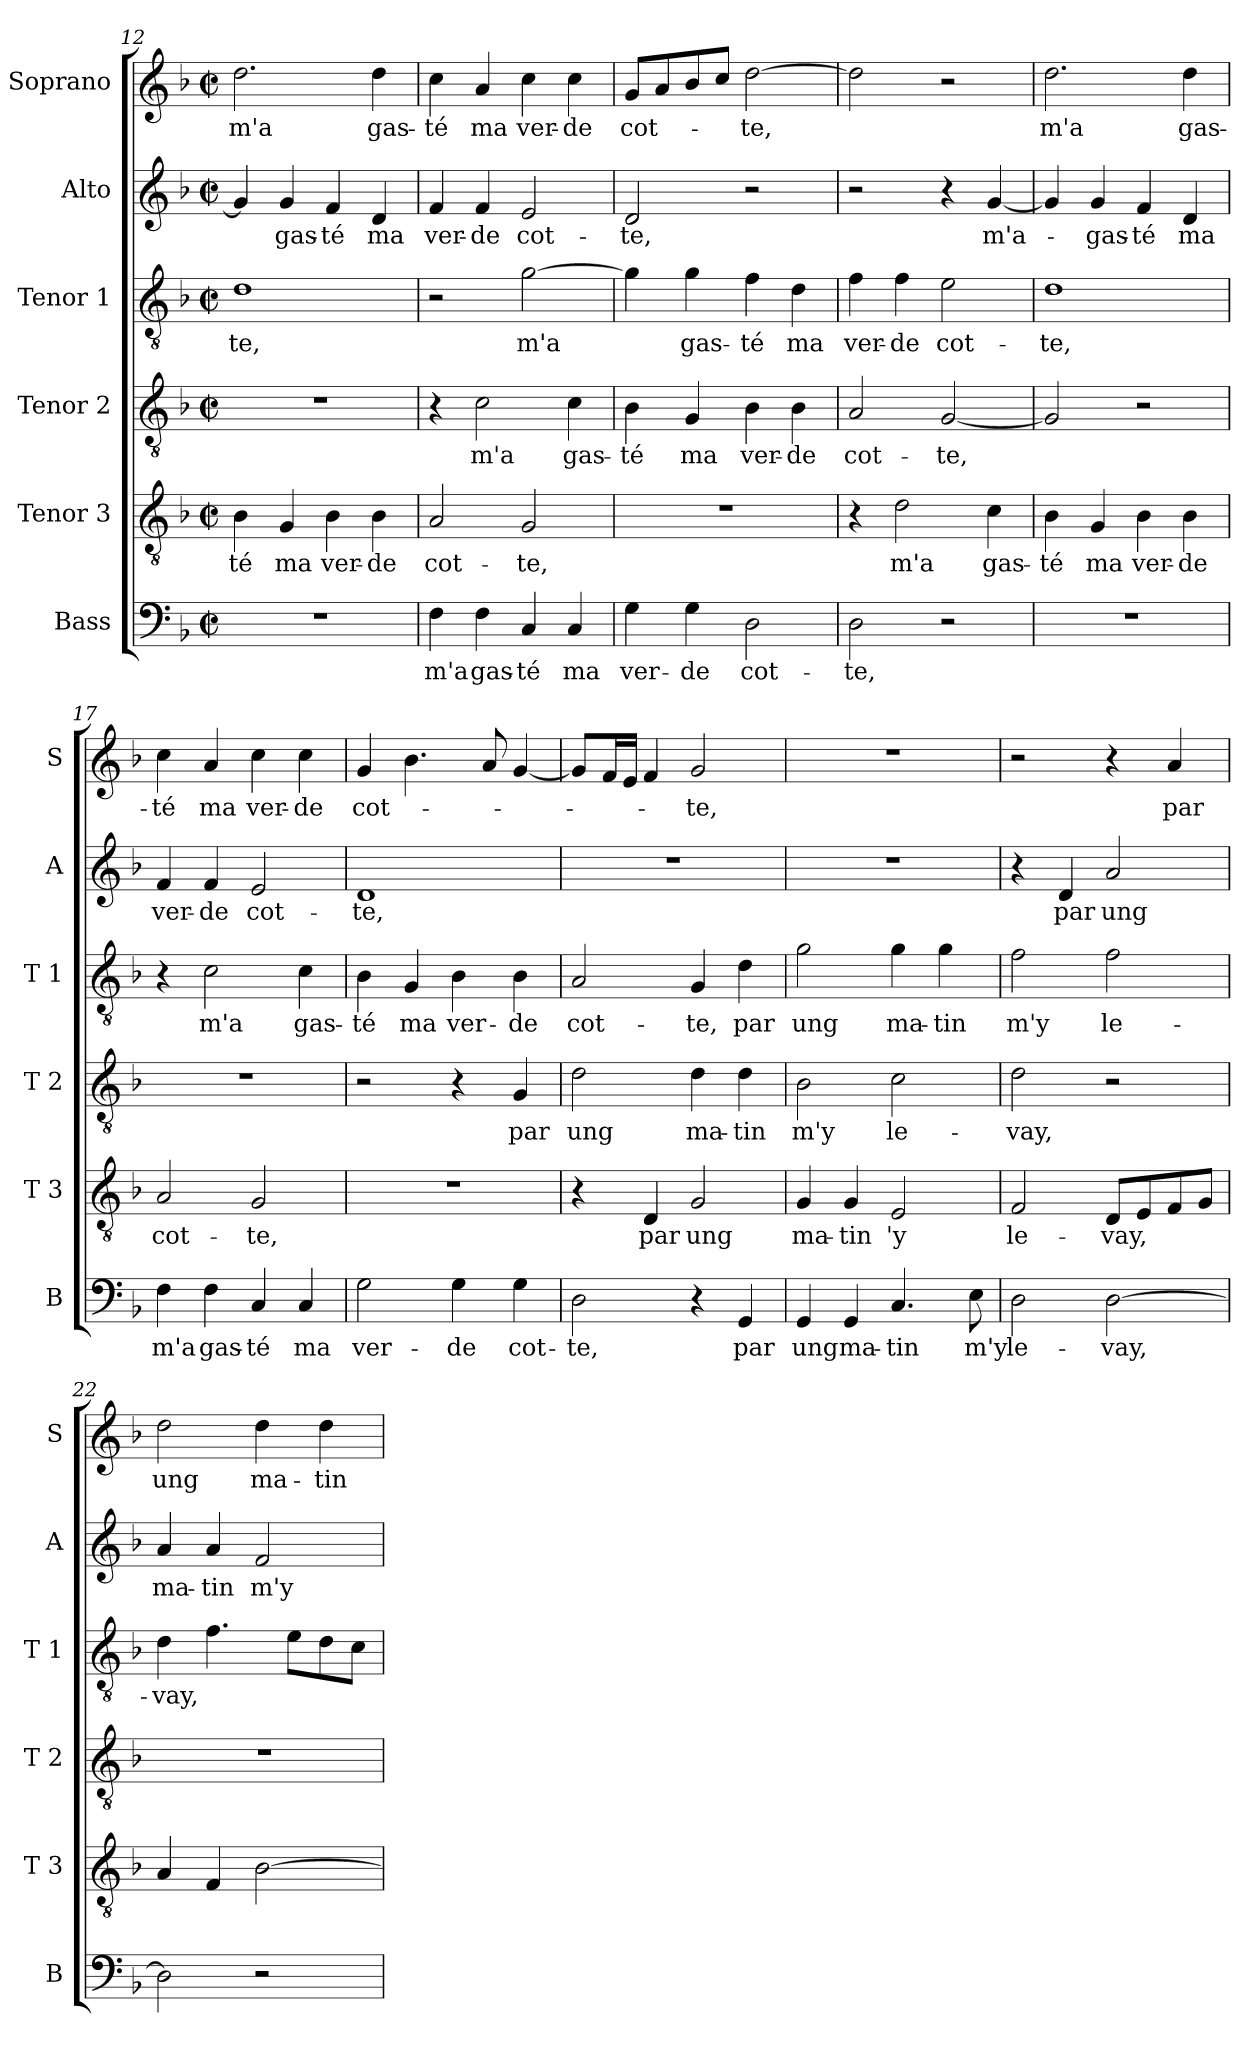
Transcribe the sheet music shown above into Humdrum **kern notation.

**kern	**text	**kern	**text	**kern	**text	**kern	**text	**kern	**text	**kern	**text
*part6	*part6	*part5	*part5	*part4	*part4	*part3	*part3	*part2	*part2	*part1	*part1
*staff6	*staff6	*staff5	*staff5	*staff4	*staff4	*staff3	*staff3	*staff2	*staff2	*staff1	*staff1
*I"Bass	*	*I"Tenor 3	*	*I"Tenor 2	*	*I"Tenor 1	*	*I"Alto	*	*I"Soprano	*
*I'B	*	*I'T 3	*	*I'T 2	*	*I'T 1	*	*I'A	*	*I'S	*
!!LO:PB:g=z
*clefF4	*	*clefGv2	*	*clefGv2	*	*clefGv2	*	*clefG2	*	*clefG2	*
*k[b-]	*	*k[b-]	*	*k[b-]	*	*k[b-]	*	*k[b-]	*	*k[b-]	*
*F:	*	*F:	*	*F:	*	*F:	*	*F:	*	*F:	*
*M2/2	*	*M2/2	*	*M2/2	*	*M2/2	*	*M2/2	*	*M2/2	*
*met(c|)	*	*met(c|)	*	*met(c|)	*	*met(c|)	*	*met(c|)	*	*met(c|)	*
=12	=12	=12	=12	=12	=12	=12	=12	=12	=12	=12	=12
1r	.	4B-\	-té	1r	.	1d	-te,	4g/]	.	2.dd\	m'a
.	.	4G/	ma	.	.	.	.	4g/	gas-	.	.
.	.	4B-\	ver-	.	.	.	.	4f/	-té	.	.
.	.	4B-\	-de	.	.	.	.	4d/	ma	4dd\	gas-
=13	=13	=13	=13	=13	=13	=13	=13	=13	=13	=13	=13
4F\	m'a	2A/	cot-	4r	.	2r	.	4f/	ver-	4cc\	-té
4F\	gas-	.	.	2c\	m'a	.	.	4f/	-de	4a/	ma
4C/	-té	2G/	-te,	.	.	[2g\	m'a	2e/	cot-	4cc\	ver-
4C/	ma	.	.	4c\	gas-	.	.	.	.	4cc\	-de
=14	=14	=14	=14	=14	=14	=14	=14	=14	=14	=14	=14
4G\	ver-	1r	.	4B-\	-té	4g\]	.	2d/	-te,	8g/L	cot-
.	.	.	.	.	.	.	.	.	.	8a/	.
4G\	-de	.	.	4G/	ma	4g\	gas-	.	.	8b-/	.
.	.	.	.	.	.	.	.	.	.	8cc/J	.
2D\	cot-	.	.	4B-\	ver-	4f\	-té	2r	.	[2dd\	-te,
.	.	.	.	4B-\	-de	4d\	ma	.	.	.	.
=15	=15	=15	=15	=15	=15	=15	=15	=15	=15	=15	=15
2D\	-te,	4r	.	2A/	cot-	4f\	ver-	2r	.	2dd\]	.
.	.	2d\	m'a	.	.	4f\	-de	.	.	.	.
2r	.	.	.	[2G/	-te,	2e\	cot-	4r	.	2r	.
.	.	4c\	gas-	.	.	.	.	[4g/	m'a-	.	.
=16	=16	=16	=16	=16	=16	=16	=16	=16	=16	=16	=16
1r	.	4B-\	-té	2G/]	.	1d	-te,	4g/]	.	2.dd\	m'a
.	.	4G/	ma	.	.	.	.	4g/	-gas-	.	.
.	.	4B-\	ver-	2r	.	.	.	4f/	-té	.	.
.	.	4B-\	-de	.	.	.	.	4d/	ma	4dd\	gas-
=17	=17	=17	=17	=17	=17	=17	=17	=17	=17	=17	=17
4F\	m'a	2A/	cot-	1r	.	4r	.	4f/	ver-	4cc\	-té
4F\	gas-	.	.	.	.	2c\	m'a	4f/	-de	4a/	ma
4C/	-té	2G/	-te,	.	.	.	.	2e/	cot-	4cc\	ver-
4C/	ma	.	.	.	.	4c\	gas-	.	.	4cc\	-de
!!LO:LB:g=z
=18	=18	=18	=18	=18	=18	=18	=18	=18	=18	=18	=18
2G\	ver-	1r	.	2r	.	4B-\	-té	1d	-te,	4g/	cot-
.	.	.	.	.	.	4G/	ma	.	.	4.b-\	.
4G\	-de	.	.	4r	.	4B-\	ver-	.	.	.	.
.	.	.	.	.	.	.	.	.	.	8a/	.
4G\	cot-	.	.	4G/	par	4B-\	-de	.	.	[4g/	.
=19	=19	=19	=19	=19	=19	=19	=19	=19	=19	=19	=19
2D\	-te,	4r	.	2d\	ung	2A/	cot-	1r	.	8g/L]	.
.	.	.	.	.	.	.	.	.	.	16f/L	.
.	.	.	.	.	.	.	.	.	.	16e/JJ	.
.	.	4D/	par	.	.	.	.	.	.	4f/	.
4r	.	2G/	ung	4d\	ma-	4G/	-te,	.	.	2g/	-te,
4GG/	par	.	.	4d\	-tin	4d\	par	.	.	.	.
=20	=20	=20	=20	=20	=20	=20	=20	=20	=20	=20	=20
4GG/	ung	4G/	ma-	2B-\	m'y	2g\	ung	1r	.	1r	.
4GG/	ma-	4G/	-tin	.	.	.	.	.	.	.	.
4.C/	-tin	2E/	'y	2c\	le-	4g\	ma-	.	.	.	.
.	.	.	.	.	.	4g\	-tin	.	.	.	.
8E\	m'y	.	.	.	.	.	.	.	.	.	.
=21	=21	=21	=21	=21	=21	=21	=21	=21	=21	=21	=21
2D\	le-	2F/	le-	2d\	-vay,	2f\	m'y	4r	.	2r	.
.	.	.	.	.	.	.	.	4d/	par	.	.
[2D\	-vay,	8D/L	-vay,	2r	.	2f\	le-	2a/	ung	4r	.
.	.	8E/	.	.	.	.	.	.	.	.	.
.	.	8F/	.	.	.	.	.	.	.	4a/	par
.	.	8G/J	.	.	.	.	.	.	.	.	.
=22	=22	=22	=22	=22	=22	=22	=22	=22	=22	=22	=22
2D\]	.	4A/	.	1r	.	4d\	-vay,	4a/	ma-	2dd\	ung
.	.	4F/	.	.	.	4.f\	.	4a/	-tin	.	.
2r	.	[2B-\	.	.	.	.	.	2f/	m'y	4dd\	ma-
.	.	.	.	.	.	8e\L	.	.	.	.	.
.	.	.	.	.	.	8d\	.	.	.	4dd\	-tin
.	.	.	.	.	.	8c\J	.	.	.	.	.
=	=	=	=	=	=	=	=	=	=	=	=
*-	*-	*-	*-	*-	*-	*-	*-	*-	*-	*-	*-
